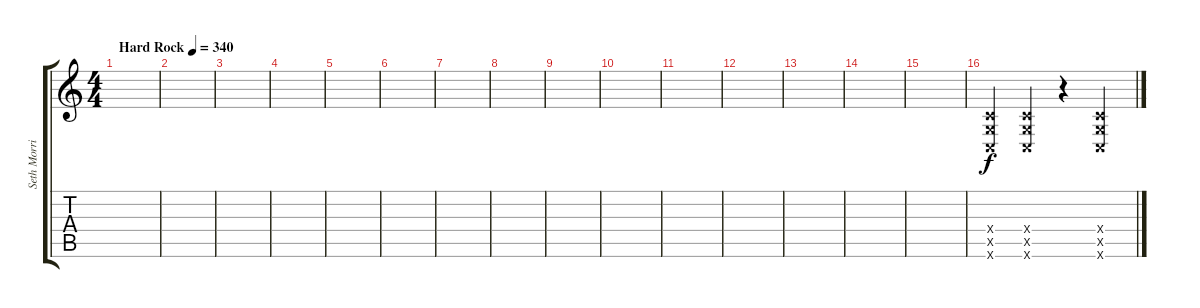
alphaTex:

\track ("Seth Morrison" "Seth Morri") {instrument overdrivenguitar}
\staff {score tabs}
\tuning (D4 A3 F3 C3 G2 C2) {hide}
\ts (4 4)
\tempo (340 "Hard Rock")
\clef g2
\ks c
|
|
|
|
|
|
|
|
|
|
|
|
|
|
|
(0.4{x} 0.5{x} 0.6{x}).4 (0.4{x} 0.5{x} 0.6{x}).4 r.4 (0.4{x} 0.5{x} 0.6{x}).4
